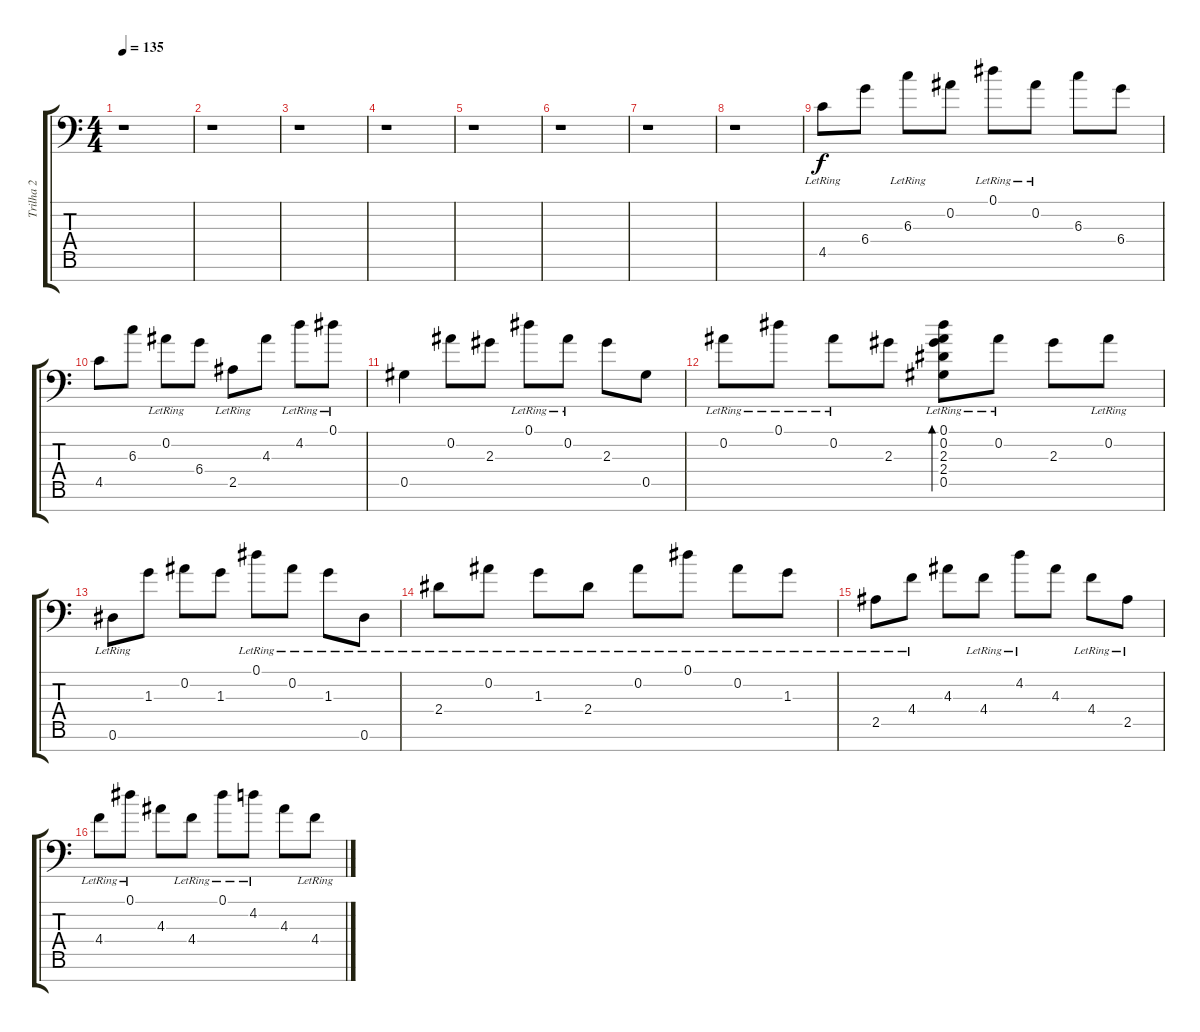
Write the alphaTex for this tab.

\track ("Trilha 2" "Trilha 2") {instrument acousticguitarsteel}
\staff {score tabs}
\tuning (Eb4 Bb3 Gb3 Db3 Ab2 Eb2 Bb1) {hide}
\ts (4 4)
\tempo 135
\clef f4
\ks c
r.1{dy f instrument acousticguitarsteel} |
r.1 |
r.1 |
r.1 |
r.1 |
r.1 |
r.1 |
r.1 |
4.5{lr}.8 6.4.8 6.3{lr}.8 0.2.8 0.1{lr}.8 0.2{lr}.8 6.3.8 6.4.8 |
4.5.8 6.3.8 0.2{lr}.8 6.4.8 2.5{lr}.8 4.3.8 4.2{lr}.8 0.1{lr}.8 |
0.5.4 0.2.8 2.3.8 0.1{lr}.8 0.2{lr}.8 2.3.8 0.5.8 |
0.2{lr}.8 0.1{lr}.8 0.2{lr}.8 2.3.8 (0.1{lr} 0.2{lr} 2.3 2.4 0.5{lr}).8{bd 240} 0.2{lr}.8 2.3.8 0.2{lr}.8 |
0.6{lr}.8 1.3.8 0.2.8 1.3.8 0.1{lr}.8 0.2{lr}.8 1.3{lr}.8 0.6{lr}.8 |
2.4{lr}.8 0.2{lr}.8 1.3{lr}.8 2.4{lr}.8 0.2{lr}.8 0.1{lr}.8 0.2{lr}.8 1.3{lr}.8 |
2.5{lr}.8 4.4{lr}.8 4.3.8 4.4{lr}.8 4.2{lr}.8 4.3.8 4.4{lr}.8 2.5{lr}.8 |
4.4{lr}.8 0.1{lr}.8 4.3.8 4.4{lr}.8 0.1{lr}.8 4.2{lr}.8 4.3.8 4.4{lr}.8
